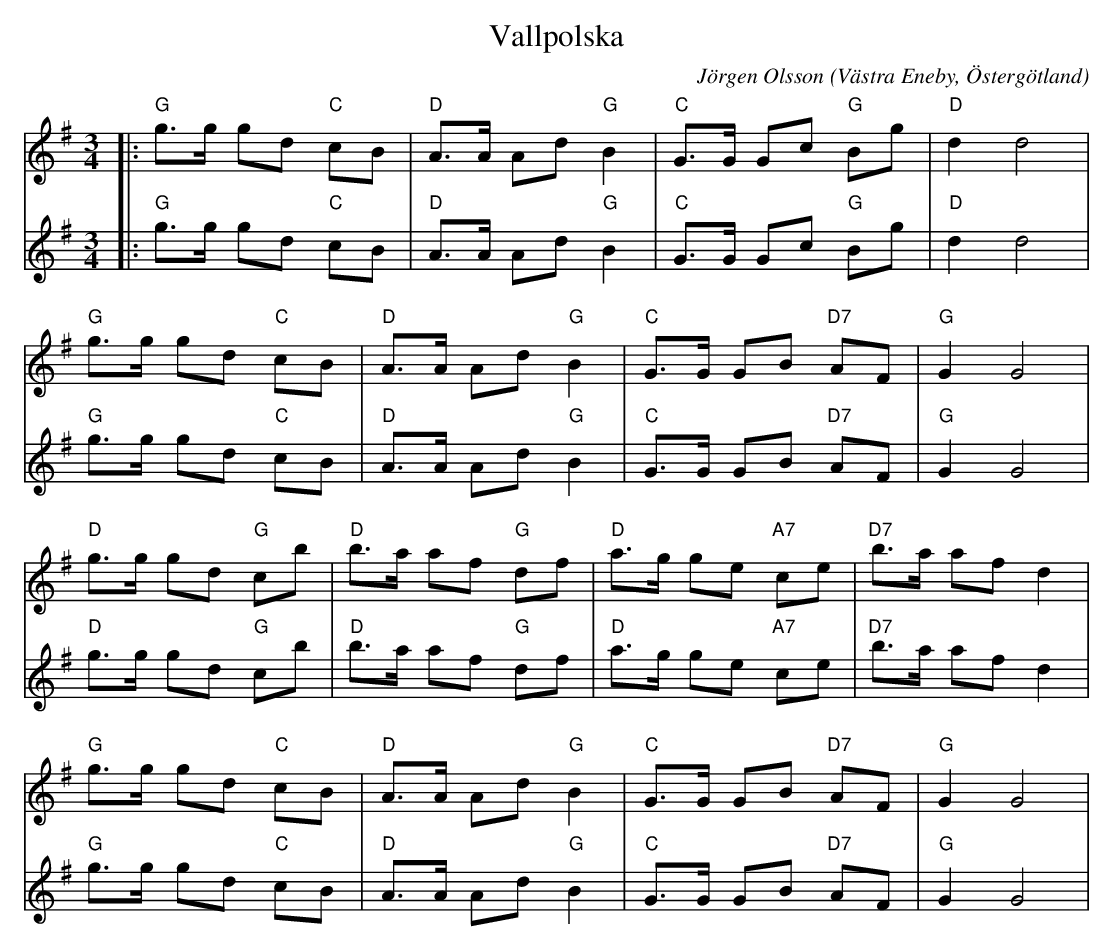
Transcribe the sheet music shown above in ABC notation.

X:1
T:Vallpolska
C:Jörgen Olsson
O:Västra Eneby, Östergötland
M:3/4
L:1/8
K:G
V:1
|:"G"g>g gd "C" cB| "D"A>A Ad "G"B2|"C"G>G Gc "G" Bg|"D"d2 d4|
"G"g>g gd "C" cB| "D"A>A Ad "G"B2|"C"G>G GB "D7" AF|"G"G2 G4|
"D"g>g gd "G" cb| "D"b>a af "G"df|"D"a>g ge "A7" ce|"D7"b>a af d2|
"G"g>g gd "C" cB| "D"A>A Ad "G"B2|"C"G>G GB "D7" AF|"G"G2 G4|
V:2
|:"G"g>g gd "C" cB| "D"A>A Ad "G"B2|"C"G>G Gc "G" Bg|"D"d2 d4|
"G"g>g gd "C" cB| "D"A>A Ad "G"B2|"C"G>G GB "D7" AF|"G"G2 G4|
"D"g>g gd "G" cb| "D"b>a af "G"df|"D"a>g ge "A7" ce|"D7"b>a af d2|
"G"g>g gd "C" cB| "D"A>A Ad "G"B2|"C"G>G GB "D7" AF|"G"G2 G4|
